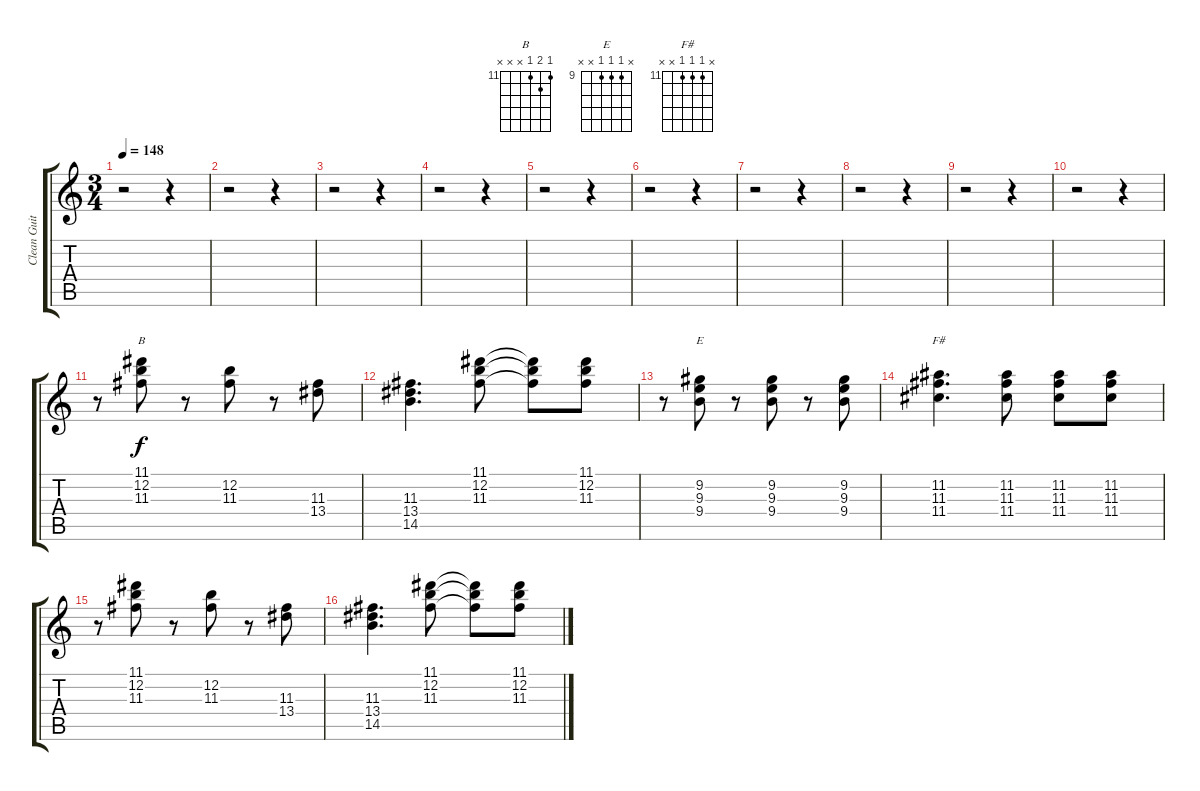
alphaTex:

\track ("Clean Guitar 2" "Clean Guit") {instrument electricguitarclean}
\staff {score tabs}
\tuning (E4 B3 G3 D3 A2 E2) {hide}
\chord ("B" 11 12 11 x x x) {firstfret 11}
\chord ("E" x 9 9 9 x x) {firstfret 9}
\chord ("F#" x 11 11 11 x x) {firstfret 11}
\ts (3 4)
\tempo 148
\clef g2
\ks c
r.2{dy f} r.4 |
r.2 r.4 |
r.2 r.4 |
r.2 r.4 |
r.2 r.4 |
r.2 r.4 |
r.2 r.4 |
r.2 r.4 |
r.2 r.4 |
r.2 r.4 |
r.8 (11.1 12.2 11.3).8{ch "B"} r.8 (12.2 11.3).8 r.8 (11.3 13.4).8 |
(11.3 13.4 14.5).4{d} (11.1 12.2 11.3).8 (11.1{t} 12.2{t} 11.3{t}).8 (11.1 12.2 11.3).8 |
r.8 (9.2 9.3 9.4).8{ch "E"} r.8 (9.2 9.3 9.4).8 r.8 (9.2 9.3 9.4).8 |
(11.2 11.3 11.4).4{d ch "F#"} (11.2 11.3 11.4).8 (11.2 11.3 11.4).8 (11.2 11.3 11.4).8 |
r.8 (11.1 12.2 11.3).8 r.8 (12.2 11.3).8 r.8 (11.3 13.4).8 |
(11.3 13.4 14.5).4{d} (11.1 12.2 11.3).8 (11.1{t} 12.2{t} 11.3{t}).8 (11.1 12.2 11.3).8
